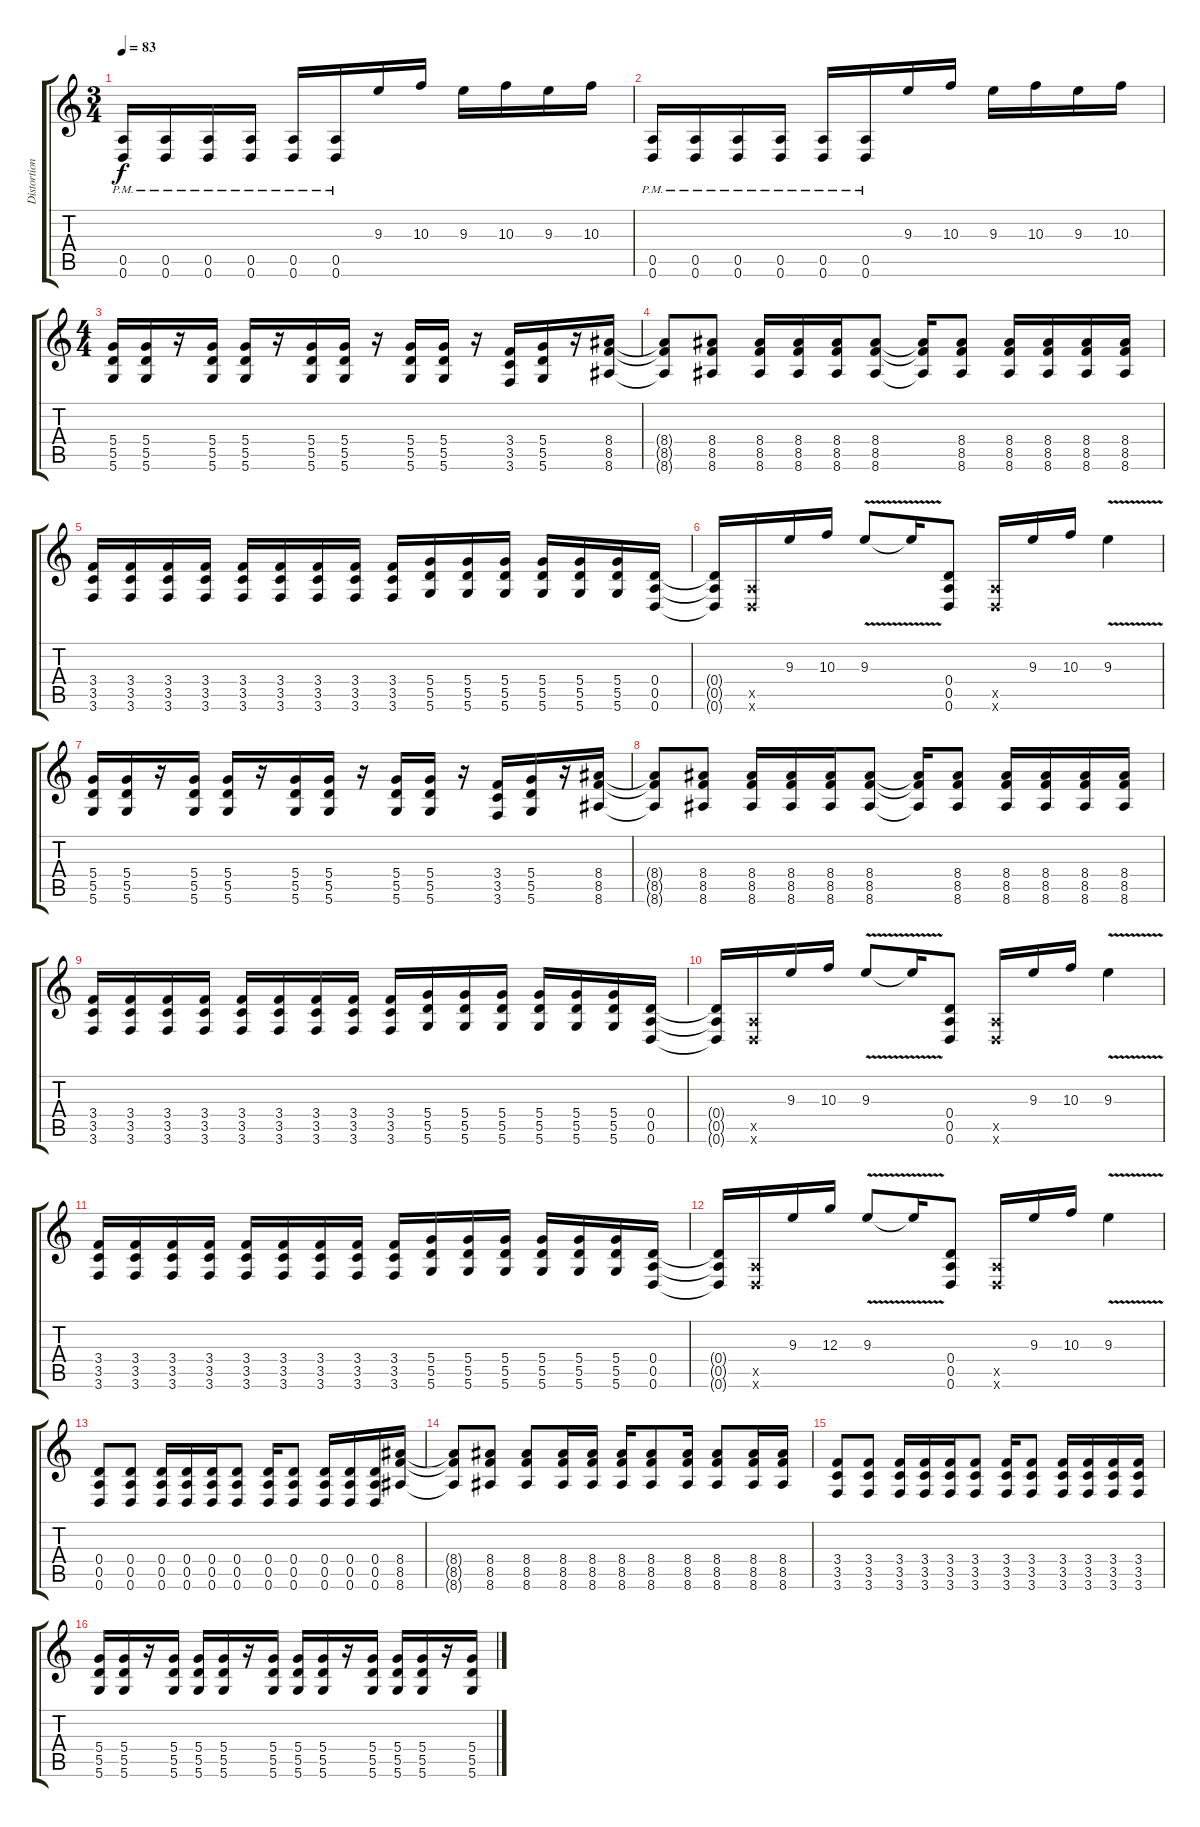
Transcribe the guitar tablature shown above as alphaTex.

\track ("Distortion Guitar 1" "Distortion") {instrument distortionguitar}
\staff {score tabs}
\tuning (E4 B3 G3 D3 A2 D2) {hide}
\ts (3 4)
\tempo 83
\clef g2
\ks c
(0.5{pm} 0.6{pm}).16{dy f} (0.5{pm} 0.6{pm}).16 (0.5{pm} 0.6{pm}).16 (0.5{pm} 0.6{pm}).16 (0.5{pm} 0.6{pm}).16 (0.5{pm} 0.6{pm}).16 9.3.16 10.3.16 9.3.16 10.3.16 9.3.16 10.3.16 |
(0.5{pm} 0.6{pm}).16 (0.5{pm} 0.6{pm}).16 (0.5{pm} 0.6{pm}).16 (0.5{pm} 0.6{pm}).16 (0.5{pm} 0.6{pm}).16 (0.5{pm} 0.6{pm}).16 9.3.16 10.3.16 9.3.16 10.3.16 9.3.16 10.3.16 |
\ts (4 4)
(5.4 5.5 5.6).16 (5.4 5.5 5.6).16 r.16 (5.4 5.5 5.6).16 (5.4 5.5 5.6).16 r.16 (5.4 5.5 5.6).16 (5.4 5.5 5.6).16 r.16 (5.4 5.5 5.6).16 (5.4 5.5 5.6).16 r.16 (3.4 3.5 3.6).16 (5.4 5.5 5.6).16 r.16 (8.4 8.5 8.6).16 |
(8.4{t} 8.5{t} 8.6{t}).8 (8.4 8.5 8.6).8 (8.4 8.5 8.6).16 (8.4 8.5 8.6).16 (8.4 8.5 8.6).16 (8.4 8.5 8.6).8 (8.4{t} 8.5{t} 8.6{t}).16 (8.4 8.5 8.6).8 (8.4 8.5 8.6).16 (8.4 8.5 8.6).16 (8.4 8.5 8.6).16 (8.4 8.5 8.6).16 |
(3.4 3.5 3.6).16 (3.4 3.5 3.6).16 (3.4 3.5 3.6).16 (3.4 3.5 3.6).16 (3.4 3.5 3.6).16 (3.4 3.5 3.6).16 (3.4 3.5 3.6).16 (3.4 3.5 3.6).16 (3.4 3.5 3.6).16 (5.4 5.5 5.6).16 (5.4 5.5 5.6).16 (5.4 5.5 5.6).16 (5.4 5.5 5.6).16 (5.4 5.5 5.6).16 (5.4 5.5 5.6).16 (0.4 0.5 0.6).16 |
(0.4{t} 0.5{t} 0.6{t}).16 (0.5{x} 0.6{x}).16 9.3.16 10.3.16 9.3{v}.8 9.3{t}.16 (0.4 0.5 0.6).8 (0.5{x} 0.6{x}).16 9.3.16 10.3.16 9.3{v}.4 |
(5.4 5.5 5.6).16 (5.4 5.5 5.6).16 r.16 (5.4 5.5 5.6).16 (5.4 5.5 5.6).16 r.16 (5.4 5.5 5.6).16 (5.4 5.5 5.6).16 r.16 (5.4 5.5 5.6).16 (5.4 5.5 5.6).16 r.16 (3.4 3.5 3.6).16 (5.4 5.5 5.6).16 r.16 (8.4 8.5 8.6).16 |
(8.4{t} 8.5{t} 8.6{t}).8 (8.4 8.5 8.6).8 (8.4 8.5 8.6).16 (8.4 8.5 8.6).16 (8.4 8.5 8.6).16 (8.4 8.5 8.6).8 (8.4{t} 8.5{t} 8.6{t}).16 (8.4 8.5 8.6).8 (8.4 8.5 8.6).16 (8.4 8.5 8.6).16 (8.4 8.5 8.6).16 (8.4 8.5 8.6).16 |
(3.4 3.5 3.6).16 (3.4 3.5 3.6).16 (3.4 3.5 3.6).16 (3.4 3.5 3.6).16 (3.4 3.5 3.6).16 (3.4 3.5 3.6).16 (3.4 3.5 3.6).16 (3.4 3.5 3.6).16 (3.4 3.5 3.6).16 (5.4 5.5 5.6).16 (5.4 5.5 5.6).16 (5.4 5.5 5.6).16 (5.4 5.5 5.6).16 (5.4 5.5 5.6).16 (5.4 5.5 5.6).16 (0.4 0.5 0.6).16 |
(0.4{t} 0.5{t} 0.6{t}).16 (0.5{x} 0.6{x}).16 9.3.16 10.3.16 9.3{v}.8 9.3{t}.16 (0.4 0.5 0.6).8 (0.5{x} 0.6{x}).16 9.3.16 10.3.16 9.3{v}.4 |
(3.4 3.5 3.6).16 (3.4 3.5 3.6).16 (3.4 3.5 3.6).16 (3.4 3.5 3.6).16 (3.4 3.5 3.6).16 (3.4 3.5 3.6).16 (3.4 3.5 3.6).16 (3.4 3.5 3.6).16 (3.4 3.5 3.6).16 (5.4 5.5 5.6).16 (5.4 5.5 5.6).16 (5.4 5.5 5.6).16 (5.4 5.5 5.6).16 (5.4 5.5 5.6).16 (5.4 5.5 5.6).16 (0.4 0.5 0.6).16 |
(0.4{t} 0.5{t} 0.6{t}).16 (0.5{x} 0.6{x}).16 9.3.16 12.3.16 9.3{v}.8 9.3{t}.16 (0.4 0.5 0.6).8 (0.5{x} 0.6{x}).16 9.3.16 10.3.16 9.3{v}.4 |
(0.4 0.5 0.6).8 (0.4 0.5 0.6).8 (0.4 0.5 0.6).16 (0.4 0.5 0.6).16 (0.4 0.5 0.6).16 (0.4 0.5 0.6).8 (0.4 0.5 0.6).16 (0.4 0.5 0.6).8 (0.4 0.5 0.6).16 (0.4 0.5 0.6).16 (0.4 0.5 0.6).16 (8.4 8.5 8.6).16 |
(8.4{t} 8.5{t} 8.6{t}).8 (8.4 8.5 8.6).8 (8.4 8.5 8.6).8 (8.4 8.5 8.6).16 (8.4 8.5 8.6).16 (8.4 8.5 8.6).16 (8.4 8.5 8.6).8 (8.4 8.5 8.6).16 (8.4 8.5 8.6).8 (8.4 8.5 8.6).16 (8.4 8.5 8.6).16 |
(3.4 3.5 3.6).8 (3.4 3.5 3.6).8 (3.4 3.5 3.6).16 (3.4 3.5 3.6).16 (3.4 3.5 3.6).16 (3.4 3.5 3.6).8 (3.4 3.5 3.6).16 (3.4 3.5 3.6).8 (3.4 3.5 3.6).16 (3.4 3.5 3.6).16 (3.4 3.5 3.6).16 (3.4 3.5 3.6).16 |
(5.4 5.5 5.6).16 (5.4 5.5 5.6).16 r.16 (5.4 5.5 5.6).16 (5.4 5.5 5.6).16 (5.4 5.5 5.6).16 r.16 (5.4 5.5 5.6).16 (5.4 5.5 5.6).16 (5.4 5.5 5.6).16 r.16 (5.4 5.5 5.6).16 (5.4 5.5 5.6).16 (5.4 5.5 5.6).16 r.16 (5.4 5.5 5.6).16
